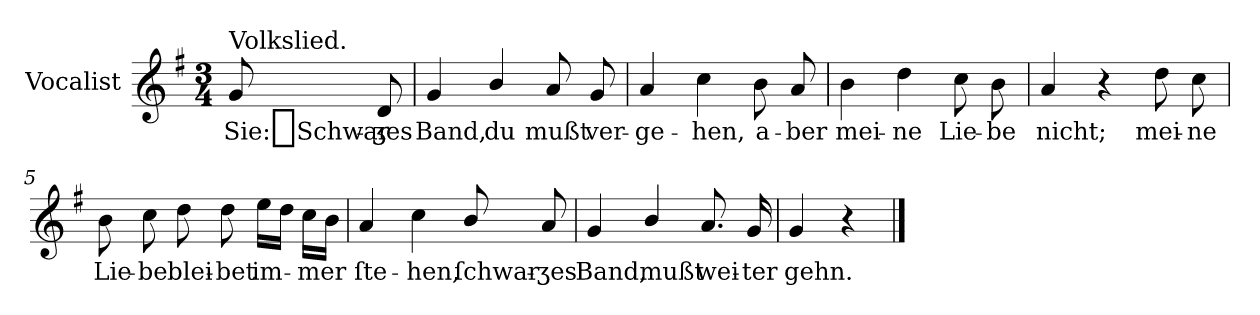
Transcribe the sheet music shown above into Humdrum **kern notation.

**kern	**text
*part1	*part1
*staff1	*staff1
*I"Vocalist	*
*k[f#]	*
*G:	*
*M3/4	*
=	=
!LO:TX:a:t=Volkslied.	!
8g	Sie:_Schwar-
8d	-ʒes
=1	=1
4g	Band,
4b/	du
8a	mußt
8g	ver-
=2	=2
4a	-ge-
4cc	-hen,
8b	a-
8a	-ber
=3	=3
4b	mei-
4dd	-ne
8cc	Lie-
8b	-be
=4	=4
4a	nicht;
4r	.
8dd	mei-
8cc	-ne
=5	=5
8b	Lie-
8cc	-be
8dd	blei-
8dd	-bet
16eeLL	im-
16ddJJ	.
16ccLL	-mer
16bJJ	.
=6	=6
4a	ſte-
4cc	-hen,
8b/	ſchwar-
8a	-ʒes
=7	=7
4g	Band,
4b/	mußt
8.a	wei-
16g	-ter
=8	=8
4g	gehn.
4r	.
==	==
*-	*-
